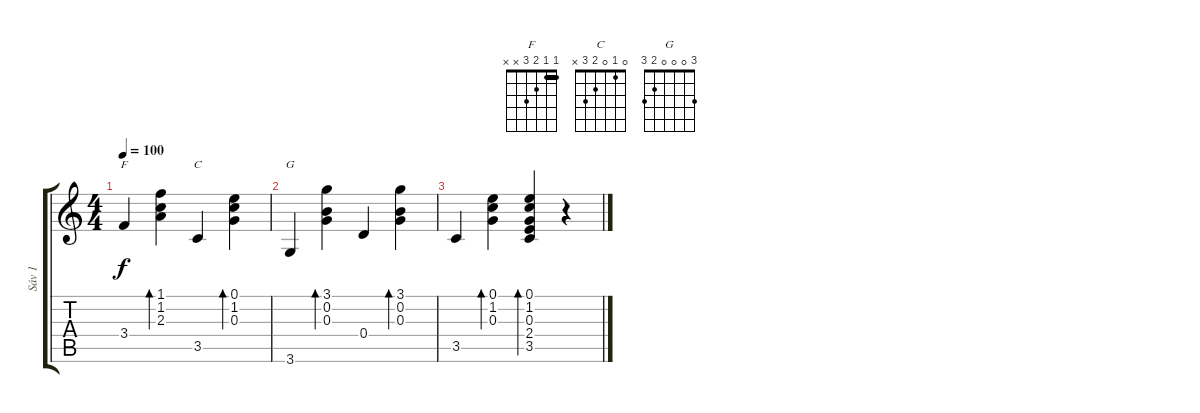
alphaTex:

\track ("Sáv 1" "Sáv 1") {instrument acousticguitarsteel}
\staff {score tabs}
\tuning (E4 B3 G3 D3 A2 E2) {hide}
\chord ("F" 1 1 2 3 x x) {barre 1}
\chord ("C" 0 1 0 2 3 x)
\chord ("G" 3 0 0 0 2 3)
\ts (4 4)
\tempo 100
\clef g2
\ks c
3.4.4{ch "F" dy f} (1.1 1.2 2.3).4{bd 60} 3.5.4{ch "C"} (0.1 1.2 0.3).4{bd 60} |
3.6.4{ch "G"} (3.1 0.2 0.3).4{bd 60} 0.4.4 (3.1 0.2 0.3).4{bd 60} |
3.5.4 (0.1 1.2 0.3).4{bd 60} (0.1 1.2 0.3 2.4 3.5).4{bd 60} r.4
